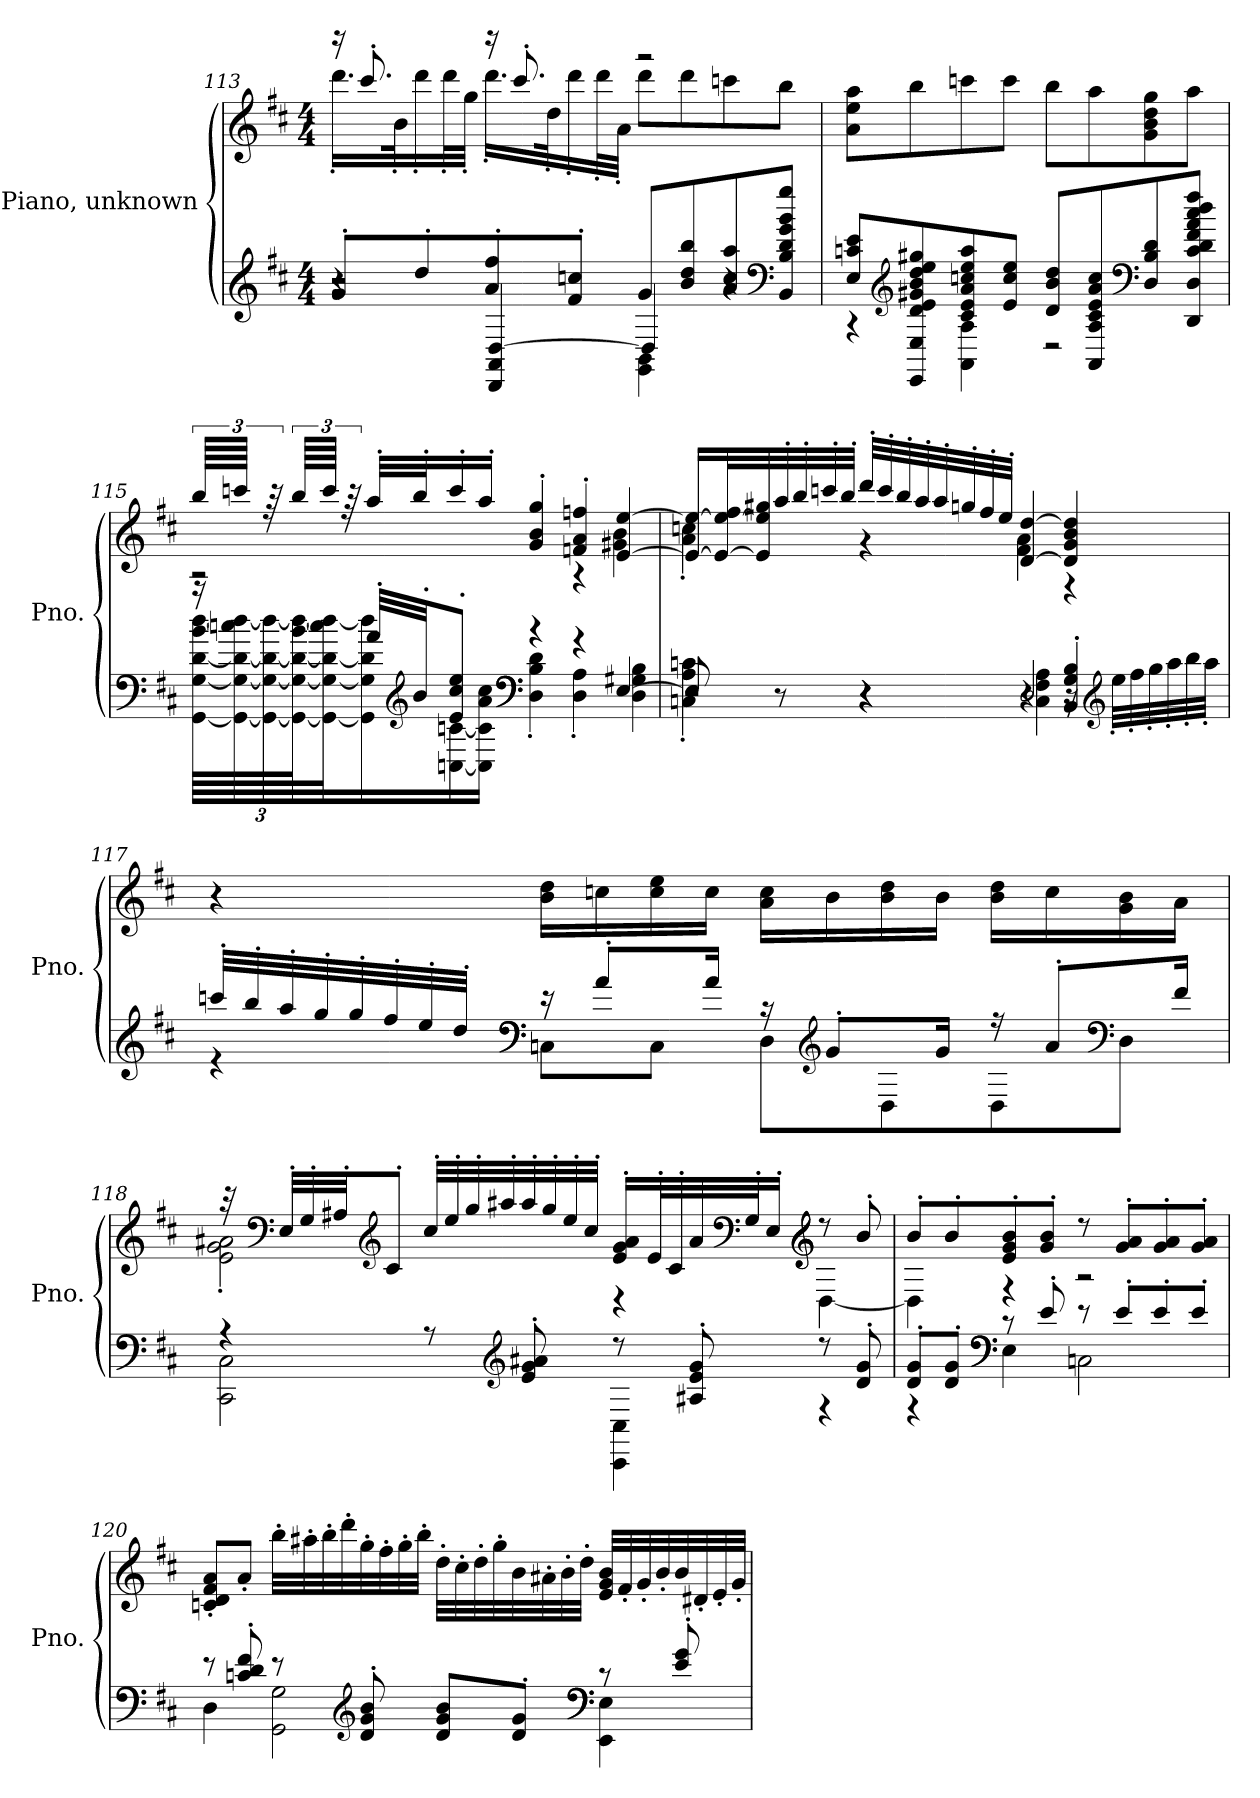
**kern	**kern
*part1	*part1
*staff2	*staff1
*I"Piano, unknown	*
*I'Pno.	*
!!LO:PB:g=z
*clefG2	*clefG2
*k[f#c#]	*k[f#c#]
*M4/4	*M4/4
=113	=113
*^	*^
*	*^	*	*
8g'/L	2r	4r	16r	16.ddd'\LL
.	.	.	8.ccc#'/	.
.	.	.	.	32b'\K
8dd'/	.	.	.	16ddd'\
.	.	.	.	32ddd'\L
.	.	.	.	32gg'\JJJ
8a/' 8ff#/'	.	4DD/ 4AA/ [4D/	16r	16.ddd'\LL
.	.	.	8.ccc#'/	.
.	.	.	.	32dd'\K
8f#/' 8ccn/'J	.	.	.	16ddd'\
.	.	.	.	32ddd'\L
.	.	.	.	32a'\JJJ
8g/L	4GG\ 4BB\	4D/]	2r	8ddd\L
8b/ 8dd/ 8bb/	.	.	.	8ddd\
8a/ 8cc/ 8aa/	4r	4r	.	8cccn\
*clefF4	*	*	*	*
8BB/ 8B/ 8d/ 8g/ 8b/ 8gg/J	.	.	.	8bb\J
*	*v	*v	*	*
*	*	*v	*v
=114	=114	=114
8E/ 8cn/ 8e/L	4r	8a\ 8ee\ 8aa\L
*clefG2	*	*
8EE/ 8E/ 8d/ 8e/ 8g#X/ 8b/ 8dd/ 8ee/ 8gg#X/	.	8bb\
8c/ 8e/ 8a/ 8ccn/ 8ee/ 8aa/	4AA\ 4A\	8cccn\
8e/ 8cc/ 8ee/J	.	8ccc\J
8d/ 8b/ 8dd/L	2r	8bb\L
8AA/ 8A/ 8c/ 8e/ 8a/ 8cc/	.	8aa\
*clefF4	*	*
8D/ 8B/ 8d/	.	8g\ 8b\ 8dd\ 8gg\
8DD/ 8D/ 8c/ 8d/ 8f#/ 8a/ 8cc/ 8dd/ 8ff#/J	.	8aa\J
!!LO:LB:g=z
=115	=115	=115
*	*Xbrackettup	*
*	*	*^
16r	[96GG\ [96G\ [96d\ 96b\ [96dd\LLLL	96bb/LLLL	2r
.	96GG\_ 96G\_ 96d\_ 96ccn\ 96dd\_	96cccn/JJJJ	.
.	96GG\_ 96G\_ 96d\_ 96dd\_	96r	.
.	96GG\_ 96G\_ 96d\_ 96b\ 96dd\_J	96bb/LLLL	.
.	48GG\_ 48G\_ 48d\_ 48cc\ 48dd\_J	96ccc/JJJJ	.
.	.	96r	.
32a'/LLL	16GG\] 16G\] 16d\] 16dd\]	32aa'/LLL	.
*clefG2	*	*	*
32b'/JJ	.	32bb'/J	.
8e/' 8cc/' 8ee/'J	[16Cn\ [16cn\	16ccc'/	.
.	16C\] 16c\] 16a\ 16cc\JJ	16aa'/JJ	.
*clefF4	*	*	*
4r	4D\' 4B\' 4d\'	4g/' 4b/' 4gg/'	.
4r	4D\' 4A\'	4fn/' 4a/' 4ffn/'	4r
[4E/	4D\ 4G#X\ 4B\	[4e/ [4ee/	4g#X\ 4b\
!!LO:LB:g=z	!!
=116	=116	=116	=116
*	*^	*	*
8E/]	4Cn\' 4A\' 4cn\'	2r	16e/_ 16ee/_LL	4a\' 4ccn\'
.	.	.	32e/_ 32ee/_ 32ff#/L	.
.	.	.	32e/] 32ee/] 32gg#X/	.
8r	.	.	32aa'/	.
.	.	.	32bb'/	.
.	.	.	32cccn'/	.
.	.	.	32bb'/JJJ	.
4r	4r	.	32ddd'/LLL	4r
.	.	.	32ccc'/	.
.	.	.	32bb'/	.
.	.	.	32aa'/	.
.	.	.	32aa'/	.
.	.	.	32ggn'/	.
.	.	.	32ff#'/	.
.	.	.	32ee'/JJJ	.
2D/	4C\ 4F#\ 4A\	4r	[4d/ [4dd/	4f#\ 4a\
.	16r	4BB/' 4G/' 4B/'	4d/] 4g/ 4b/ 4dd/]	4r
*clefG2	*	*	*	*
.	32ee'\LLL	.	.	.
.	32ff#'\	.	.	.
.	32gg'\	.	.	.
.	32aa'\	.	.	.
.	32bb'\	.	.	.
.	32aa'\JJJ	.	.	.
*	*v	*v	*	*
*	*	*v	*v
!!LO:LB:g=z
=117	=117	=117
32cccn'/LLL	4r	4r
32bb'/	.	.
32aa'/	.	.
32gg'/	.	.
32gg'/	.	.
32ff#'/	.	.
32ee'/	.	.
32dd'/JJJ	.	.
*clefF4	*	*
16r	8Cn\L	16b\ 16dd\LL
8a'/L	.	16ccn\
.	8C\J	16cc\ 16ee\
16a/Jk	.	16cc\JJ
16r	8D\L	16a\ 16cc\LL
*clefG2	*	*
8g'/L	.	16b\
.	8D\	16b\ 16dd\
16g/Jk	.	16b\JJ
16r	8D\	16b\ 16dd\LL
8a'/L	.	16cc\
*clefF4	*	*
.	8D\J	16g\ 16b\
16f#/Jk	.	16a\JJ
!!LO:LB:g=z
=118	=118	=118
*	*	*^
4r	2CC#\ 2C#\	32r	2e\' 2g\' 2a#X\'
*	*	*clefF4	*
.	.	32E'/LLL	.
.	.	32G'/	.
.	.	32A#X'/JJ	.
*	*	*clefG2	*
.	.	8c#'/J	.
8r	.	32cc#'/LLL	.
.	.	32ee'/	.
.	.	32gg'/	.
.	.	32aa#X'/	.
*clefG2	*	*	*
8e/' 8g/' 8a#X/'	.	32aa#'/	.
.	.	32gg'/	.
.	.	32ee'/	.
.	.	32cc#'/JJJ	.
8r	4CC#\ 4C#\	16e/' 16g/' 16a#/'LL	4r
.	.	32e'/L	.
.	.	32c#'/	.
8A#X/' 8e/' 8g/'	.	32a#/	.
*	*	*clefF4	*
.	.	32G'/J	.
.	.	16E'/JJ	.
*	*	*clefG2	*
8r	4r	8r	[4D\
8d/' 8g/'	.	8b'/	.
!!LO:LB:g=z	!!
=119	=119	=119	=119
8d/' 8g/'L	4r	8b'/L	4D\]
8d/' 8g/'J	.	8b'/	.
*clefF4	*	*	*
8r	4E\	8e/' 8g/' 8b/'	4r
8e'/	.	8g/' 8b/'J	.
8r	2Cn\	8r	2r
8e'/L	.	8g/' 8a/'L	.
8e'/	.	8g/' 8a/'	.
8e'/J	.	8g/' 8a/'J	.
*	*	*v	*v
=120	=120	=120
8r	4D\	8cn/' 8d/' 8f#/' 8a/'L
8cn/' 8d/' 8f#/'	.	8a'/J
8r	2GG\ 2G\	32bb'\LLL
.	.	32aa#X'\
.	.	32bb'\
.	.	32ddd'\
*clefG2	*	*
8d/' 8g/' 8b/'	.	32gg'\
.	.	32ff#'\
.	.	32gg'\
.	.	32bb'\JJJ
8d/ 8g/ 8b/L	.	32dd'\LLL
.	.	32cc#'\
.	.	32dd'\
.	.	32gg'\
8d/' 8g/'J	.	32b\
.	.	32a#X'\
.	.	32b'\
.	.	32dd'\JJJ
*clefF4	*	*
8r	4EE\ 4E\	32e/ 32g/ 32b/LLL
.	.	32f#'/
.	.	32g'/
.	.	32b'/
8e/' 8g/'	.	32b/
.	.	32d#X'/
.	.	32e'/
.	.	32g'/JJJ
*v	*v	*
=	=
*-	*-
